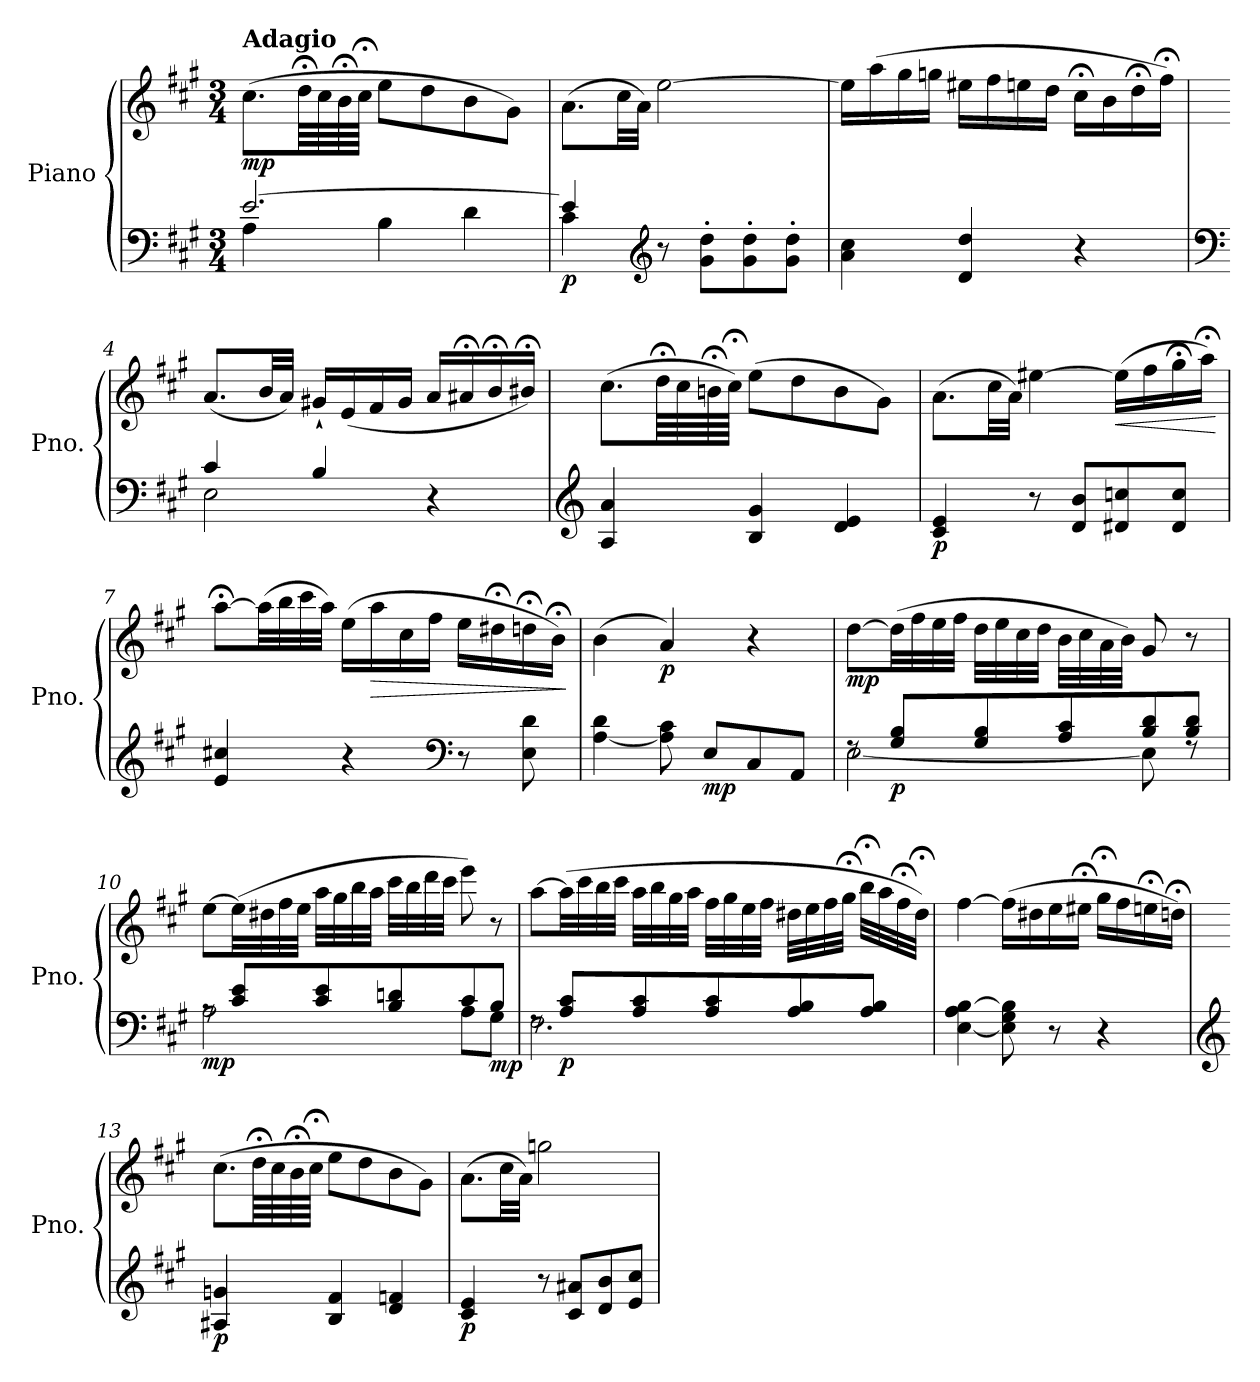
**kern	**kern	**dynam
*part1	*part1	*part1
*staff2	*staff1	*staff1/2
*I"Piano	*	*
*I'Pno.	*	*
*clefF4	*clefG2	*
*k[f#c#g#]	*k[f#c#g#]	*
*M3/4	*M3/4	*
*MM42	*MM42	*
=1	=1	=1
*^	*	*
!	!	!LO:TX:a:B:t=Adagio	!
!	!	!	!LO:DY:b
[2.e/	4A\	(>8.cc#\L	mp
.	.	64dd;<\LLL	.
.	.	64cc#\	.
.	.	64b;<\	.
.	.	64cc#;<\JJJJ	.
.	4B\	8ee\L	.
.	.	8dd\	.
.	4d\	8b\	.
.	.	8g#\J)	.
=2	=2	=2	=2
!	!	!	!LO:DY:b=2
4e/]	4c#\	(>8.a\L	p
.	.	32cc#\LL	.
.	.	32a\JJJ)	.
*clefG2	*	*	*
8r	2ryy	[2ee\	.
8g#\' 8dd\'L	.	.	.
8g#\' 8dd\'	.	.	.
8g#\' 8dd\'J	.	.	.
*v	*v	*	*
=3	=3	=3
4a\ 4cc#\	16ee\LL]	.
.	(>16aa\	.
.	16gg#\	.
.	16ggn\JJ	.
4d/ 4dd/	16ee#X\LL	.
.	16ff#\	.
.	16een\	.
.	16dd\JJ	.
4r	16cc#;<\LL	.
.	16b\	.
.	16dd;<\	.
.	16ff#;<\JJ)	.
=4	=4	=4
*clefF4	*	*
*^	*	*
4c#/	2E\	(<8.a/L	.
.	.	32b/LL	.
.	.	32a/JJJ)	.
4B/	.	16g#X`/LL	.
.	.	(<16e/	.
.	.	16f#/	.
.	.	16g#/JJ	.
4r	4ryy	16a/LL	.
.	.	16a#X;</	.
.	.	16b;</	.
.	.	16b#X;</JJ)	.
*v	*v	*	*
!!LO:LB:g=z
=5	=5	=5
*clefG2	*	*
4A/ 4a/	(>8.cc#\L	.
.	64dd;<\LLL	.
.	64cc#\	.
.	64bni;<\	.
.	64cc#;<\JJJJ)	.
4B/ 4g#/	(>8ee\L	.
.	8dd\	.
4d/ 4e/	8b\	.
.	8g#\J)	.
=6	=6	=6
!	!	!LO:DY:b=2
4c#/ 4e/	(>8.a\L	p
.	32cc#\LL	.
.	32a\JJJ)	.
8r	[4ee#X\	.
8d/ 8b/L	.	.
!	!	!LO:HP:b
8d#X/ 8ccn/	(>16ee#\LL]	<
.	16ff#\	.
8d#/ 8cc/J	16gg#;<\	.
.	16aa;<\JJ)	.
.	.	[
=7	=7	=7
!	!	!LO:DY:b=2
!	!	!LO:DY:n=1:b
4e/ 4cc#X/	[8aa;<\L	mp mf
.	(>32aa\LL]	.
.	32bb\	.
.	32ccc#\	.
.	32aa\JJJ)	.
4r	(>16ee\LL	.
!	!	!LO:HP:b
.	16aa\	>
.	16cc#\	.
.	16ff#\JJ	.
*clefF4	*	*
8r	16ee\LL	.
.	16dd#X;<\	.
8E\ 8d\	16ddn;<\	.
.	16b;<\JJ)	.
.	.	]
=8	=8	=8
[4A\ 4d\	(>4b\	.
!	!	!LO:DY:b
8A\] 8c#\	4a/)	p
!	!	!LO:DY:b=2
8E/L	.	mp
8C#/	4r	.
8AA/J	.	.
!!LO:LB:g=z
=9	=9	=9
*^	*	*
!	!	!	!LO:DY:b
8rF	[2E\	[8dd\L	mp
!	!	!	!LO:DY:b=2
8G#/ 8B/L	.	(>32dd\LL]	p
.	.	32ff#\	.
.	.	32ee\	.
.	.	32ff#\JJJ	.
8G#/ 8B/	.	32dd\LLL	.
.	.	32ee\	.
.	.	32cc#\	.
.	.	32dd\JJJ	.
8A/ 8c#/	.	32b\LLL	.
.	.	32cc#\	.
.	.	32a\	.
.	.	32b\JJJ)	.
8B/ 8d/	8E\]	8g#/	.
8B/ 8d/J	8rF	8r	.
=10	=10	=10	=10
!	!	!	!LO:DY:b=2
8rA	2A\	[8ee\L	mp
8c#/ 8e/L	.	(>32ee\LL]	.
.	.	32dd#X\	.
.	.	32ff#\	.
.	.	32ee\JJJ	.
8c#/ 8e/	.	32aa\LLL	.
.	.	32gg#\	.
.	.	32bb\	.
.	.	32aa\JJJ	.
8B/ 8dni/	.	32ccc#\LLL	.
.	.	32bb\	.
.	.	32ddd\	.
.	.	32ccc#\JJJ	.
8c#/	8A\L	8eee\)	.
!	!	!	!LO:DY:b=2
8B/J	8G#\J	8r	mp
=11	=11	=11	=11
8rF	2.F#\	[8aa\L	.
!	!	!	!LO:DY:b=2
8A/ 8c#/L	.	(>32aa\LL]	p
.	.	32ccc#\	.
.	.	32bb\	.
.	.	32ccc#\JJJ	.
8A/ 8c#/	.	32aa\LLL	.
.	.	32bb\	.
.	.	32gg#\	.
.	.	32aa\JJJ	.
8A/ 8c#/	.	32ff#\LLL	.
.	.	32gg#\	.
.	.	32ee\	.
.	.	32ff#\JJJ	.
8A/ 8B/	.	32dd#X\LLL	.
.	.	32ee\	.
.	.	32ff#\	.
.	.	32gg#;<\JJJ	.
8A/ 8B/J	.	32bb;<\LLL	.
.	.	32aa\	.
.	.	32ff#;<\	.
.	.	32dd#;<\JJJ)	.
*v	*v	*	*
!!LO:LB:g=z
=12	=12	=12
[4E\ 4A\ [4B\	[4ff#\	.
8E\] 8G#\ 8B\]	(>16ff#\LL]	.
.	16dd#X\	.
8r	16ee\	.
.	16ee#X;<\JJ	.
4r	16gg#;<\LL	.
.	16ff#\	.
.	16eeni;<\	.
.	16ddn;<\JJ)	.
=13	=13	=13
*clefG2	*	*
!	!	!LO:DY:b=2
4A#X/ 4gn/	(>8.cc#\L	p
.	64dd;<\LLL	.
.	64cc#\	.
.	64b;<\	.
.	64cc#;<\JJJJ	.
4B/ 4f#/	8ee\L	.
.	8dd\	.
4d/ 4fn/	8b\	.
.	8g#\J)	.
=14	=14	=14
!	!	!LO:DY:b=2
4c#/ 4e/	(>8.a\L	p
.	32cc#\LL	.
.	32a\JJJ)	.
8r	2ggn\	.
8c#/ 8a#X/L	.	.
8d/ 8b/	.	.
8e/ 8cc#/J	.	.
=	=	=
*-	*-	*-
